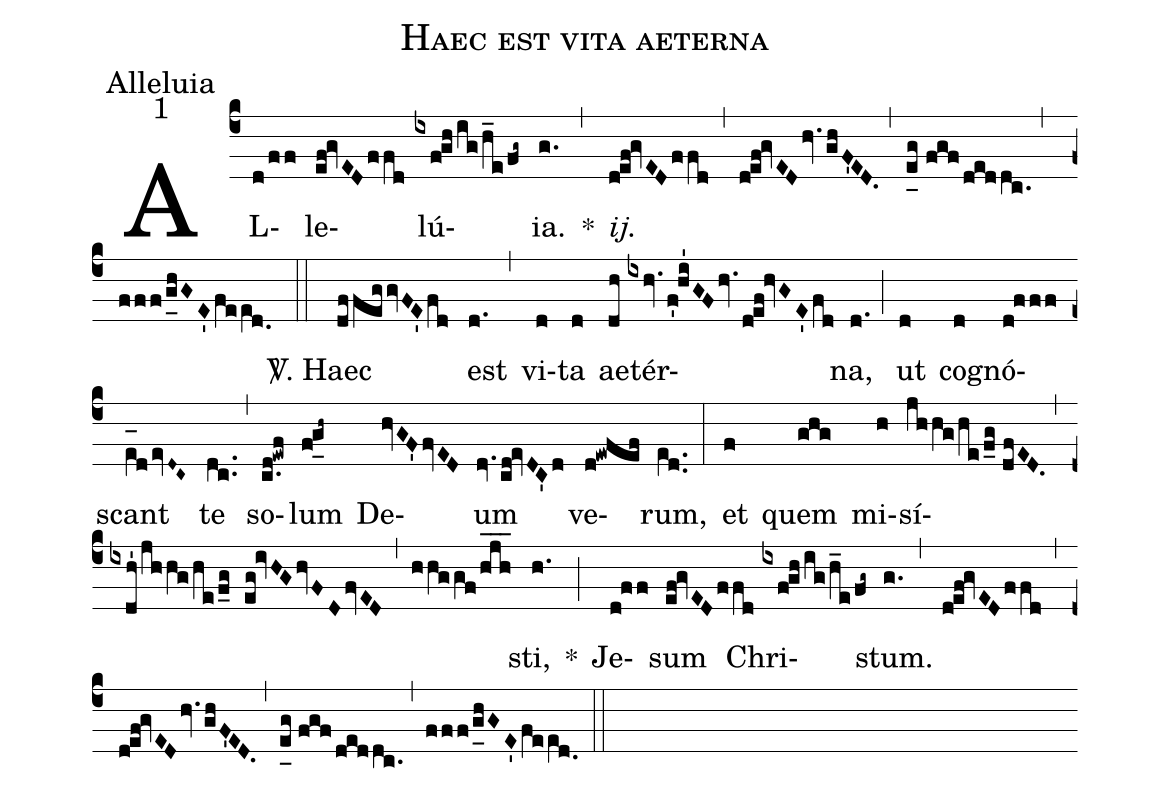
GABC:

name:Haec est vita aeterna;
office-part:Alleluia;
mode:1;
%%
(c4) AL(d/ff)le(ef!gvEDffd)lú(ixfghig/h_e/fg~){ia}.(g.) *(,) <i>ij.</i>(def!gvEDffd) (,) (def!gvEDhv.ghF'ED.) (,) (e_[uh:l]g//fgfdeddc.) (,) (fff/g_[uh:l]hGE'fee[ll:1]d.0) (::) <sp>V/</sp>. Haec(dffeggvFE'fd) est(d.) (,) vi(d)ta(d) ae(dh)tér(ixhv.f'!hi'GFhv.def!hvGE'fd)na,(d.) (;) ut(d) co(d)gnó(d!fff)scant(e_[oh:h][ll:1]devD~C~) te(dc..) (,) so(c.d!ewf)lum(fg_[uh:l]h~) De(hvGF'fvED)um(dv.cd!evDC'd) ve(d!ewfef)rum,(e[ll:1]d..) (:) et(f) quem(ghg) mi(h)sí(jhhg/he/f_g//dfED.)(,)(ixdh'/jhhg/he/f_g eg!ivHGhvFDfvED)(,)(hhggf/hjh___)sti,(h.) *(;) Je(d!ff)sum(ef!gvEDffd) Chri(ixfghig/h_e/fg~)stum.(g.) (,) (def!gvEDffd) (,) (def!gvEDhv.ghF'ED.) (,) (e_[uh:l]g//fgfdeddc.) (,) (fff/g_[uh:l]hGE'fee[ll:1]d.0) (::)
